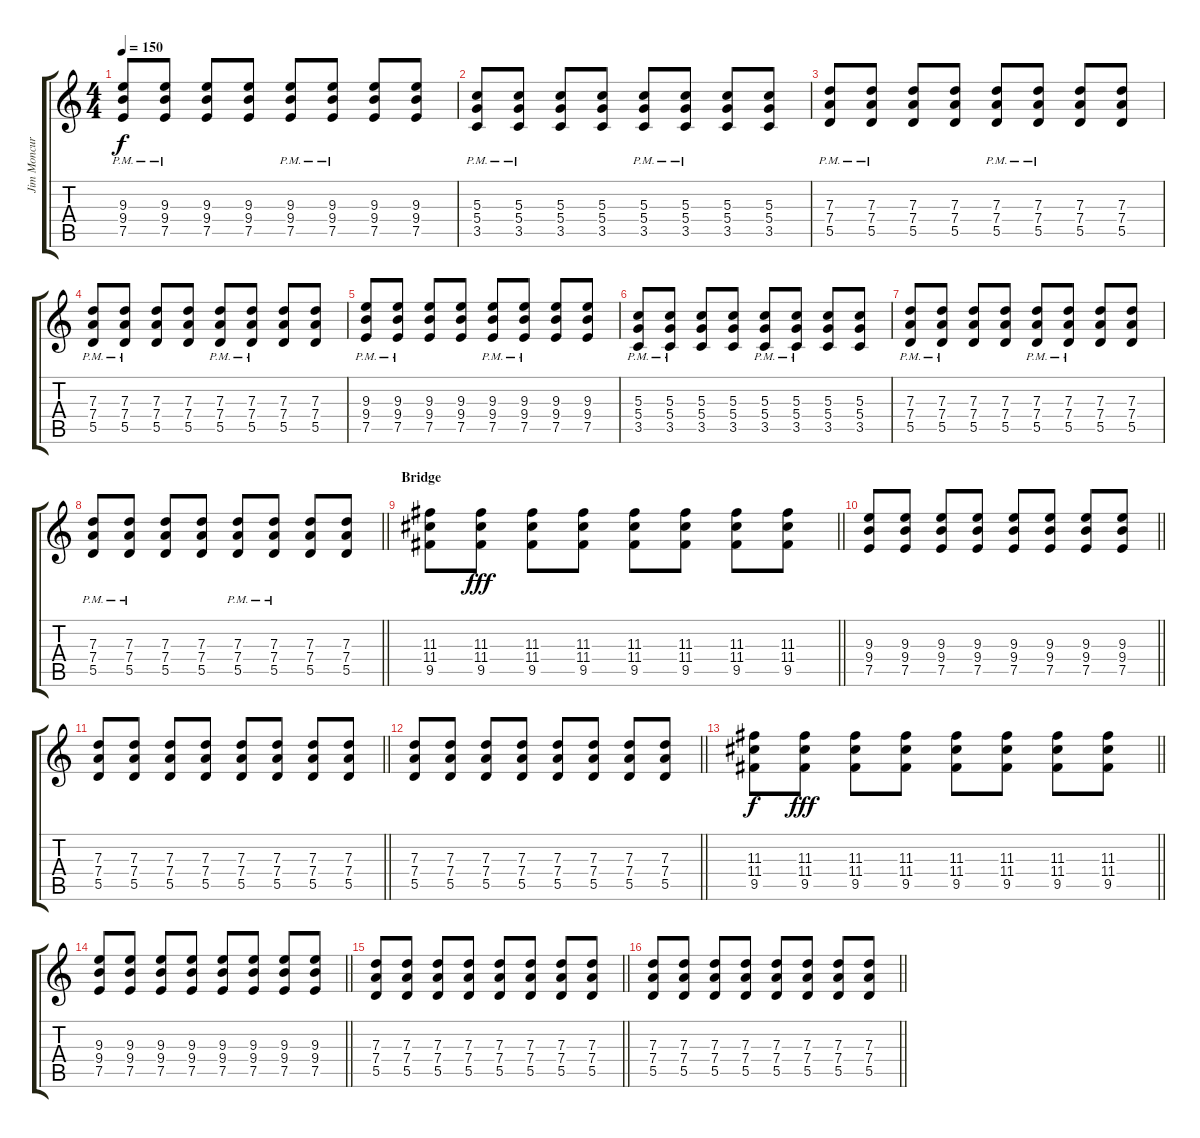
\track ("Jim Moncur - Guitar" "Jim Moncur") {instrument overdrivenguitar}
\staff {score tabs}
\tuning (E4 B3 G3 D3 A2 E2) {hide}
\ts (4 4)
\tempo 150
\clef g2
\ks c
(9.3{pm} 9.4{pm} 7.5{pm}).8{dy f} (9.3{pm} 9.4{pm} 7.5{pm}).8 (9.3 9.4 7.5).8 (9.3 9.4 7.5).8 (9.3{pm} 9.4{pm} 7.5{pm}).8 (9.3{pm} 9.4{pm} 7.5{pm}).8 (9.3 9.4 7.5).8 (9.3 9.4 7.5).8 |
(5.3{pm} 5.4{pm} 3.5{pm}).8 (5.3{pm} 5.4{pm} 3.5{pm}).8 (5.3 5.4 3.5).8 (5.3 5.4 3.5).8 (5.3{pm} 5.4{pm} 3.5{pm}).8 (5.3{pm} 5.4{pm} 3.5{pm}).8 (5.3 5.4 3.5).8 (5.3 5.4 3.5).8 |
(7.3{pm} 7.4{pm} 5.5{pm}).8 (7.3{pm} 7.4{pm} 5.5{pm}).8 (7.3 7.4 5.5).8 (7.3 7.4 5.5).8 (7.3{pm} 7.4{pm} 5.5{pm}).8 (7.3{pm} 7.4{pm} 5.5{pm}).8 (7.3 7.4 5.5).8 (7.3 7.4 5.5).8 |
(7.3{pm} 7.4{pm} 5.5{pm}).8 (7.3{pm} 7.4{pm} 5.5{pm}).8 (7.3 7.4 5.5).8 (7.3 7.4 5.5).8 (7.3{pm} 7.4{pm} 5.5{pm}).8 (7.3{pm} 7.4{pm} 5.5{pm}).8 (7.3 7.4 5.5).8 (7.3 7.4 5.5).8 |
(9.3{pm} 9.4{pm} 7.5{pm}).8 (9.3{pm} 9.4{pm} 7.5{pm}).8 (9.3 9.4 7.5).8 (9.3 9.4 7.5).8 (9.3{pm} 9.4{pm} 7.5{pm}).8 (9.3{pm} 9.4{pm} 7.5{pm}).8 (9.3 9.4 7.5).8 (9.3 9.4 7.5).8 |
(5.3{pm} 5.4{pm} 3.5{pm}).8 (5.3{pm} 5.4{pm} 3.5{pm}).8 (5.3 5.4 3.5).8 (5.3 5.4 3.5).8 (5.3{pm} 5.4{pm} 3.5{pm}).8 (5.3{pm} 5.4{pm} 3.5{pm}).8 (5.3 5.4 3.5).8 (5.3 5.4 3.5).8 |
(7.3{pm} 7.4{pm} 5.5{pm}).8 (7.3{pm} 7.4{pm} 5.5{pm}).8 (7.3 7.4 5.5).8 (7.3 7.4 5.5).8 (7.3{pm} 7.4{pm} 5.5{pm}).8 (7.3{pm} 7.4{pm} 5.5{pm}).8 (7.3 7.4 5.5).8 (7.3 7.4 5.5).8 |
\barLineRight lightlight
(7.3{pm} 7.4{pm} 5.5{pm}).8 (7.3{pm} 7.4{pm} 5.5{pm}).8 (7.3 7.4 5.5).8 (7.3 7.4 5.5).8 (7.3{pm} 7.4{pm} 5.5{pm}).8 (7.3{pm} 7.4{pm} 5.5{pm}).8 (7.3 7.4 5.5).8 (7.3 7.4 5.5).8 |
\section ("" "Bridge")
\barLineRight lightlight
(11.3 11.4 9.5).8 (11.3 11.4 9.5).8{dy fff} (11.3 11.4 9.5).8 (11.3 11.4 9.5).8 (11.3 11.4 9.5).8 (11.3 11.4 9.5).8 (11.3 11.4 9.5).8 (11.3 11.4 9.5).8 |
\barLineRight lightlight
(9.3 9.4 7.5).8 (9.3 9.4 7.5).8 (9.3 9.4 7.5).8 (9.3 9.4 7.5).8 (9.3 9.4 7.5).8 (9.3 9.4 7.5).8 (9.3 9.4 7.5).8 (9.3 9.4 7.5).8 |
\barLineRight lightlight
(7.3 7.4 5.5).8 (7.3 7.4 5.5).8 (7.3 7.4 5.5).8 (7.3 7.4 5.5).8 (7.3 7.4 5.5).8 (7.3 7.4 5.5).8 (7.3 7.4 5.5).8 (7.3 7.4 5.5).8 |
\barLineRight lightlight
(7.3 7.4 5.5).8 (7.3 7.4 5.5).8 (7.3 7.4 5.5).8 (7.3 7.4 5.5).8 (7.3 7.4 5.5).8 (7.3 7.4 5.5).8 (7.3 7.4 5.5).8 (7.3 7.4 5.5).8 |
\barLineRight lightlight
(11.3 11.4 9.5).8{dy f} (11.3 11.4 9.5).8{dy fff} (11.3 11.4 9.5).8 (11.3 11.4 9.5).8 (11.3 11.4 9.5).8 (11.3 11.4 9.5).8 (11.3 11.4 9.5).8 (11.3 11.4 9.5).8 |
\barLineRight lightlight
(9.3 9.4 7.5).8 (9.3 9.4 7.5).8 (9.3 9.4 7.5).8 (9.3 9.4 7.5).8 (9.3 9.4 7.5).8 (9.3 9.4 7.5).8 (9.3 9.4 7.5).8 (9.3 9.4 7.5).8 |
\barLineRight lightlight
(7.3 7.4 5.5).8 (7.3 7.4 5.5).8 (7.3 7.4 5.5).8 (7.3 7.4 5.5).8 (7.3 7.4 5.5).8 (7.3 7.4 5.5).8 (7.3 7.4 5.5).8 (7.3 7.4 5.5).8 |
\barLineRight lightlight
(7.3 7.4 5.5).8 (7.3 7.4 5.5).8 (7.3 7.4 5.5).8 (7.3 7.4 5.5).8 (7.3 7.4 5.5).8 (7.3 7.4 5.5).8 (7.3 7.4 5.5).8 (7.3 7.4 5.5).8
